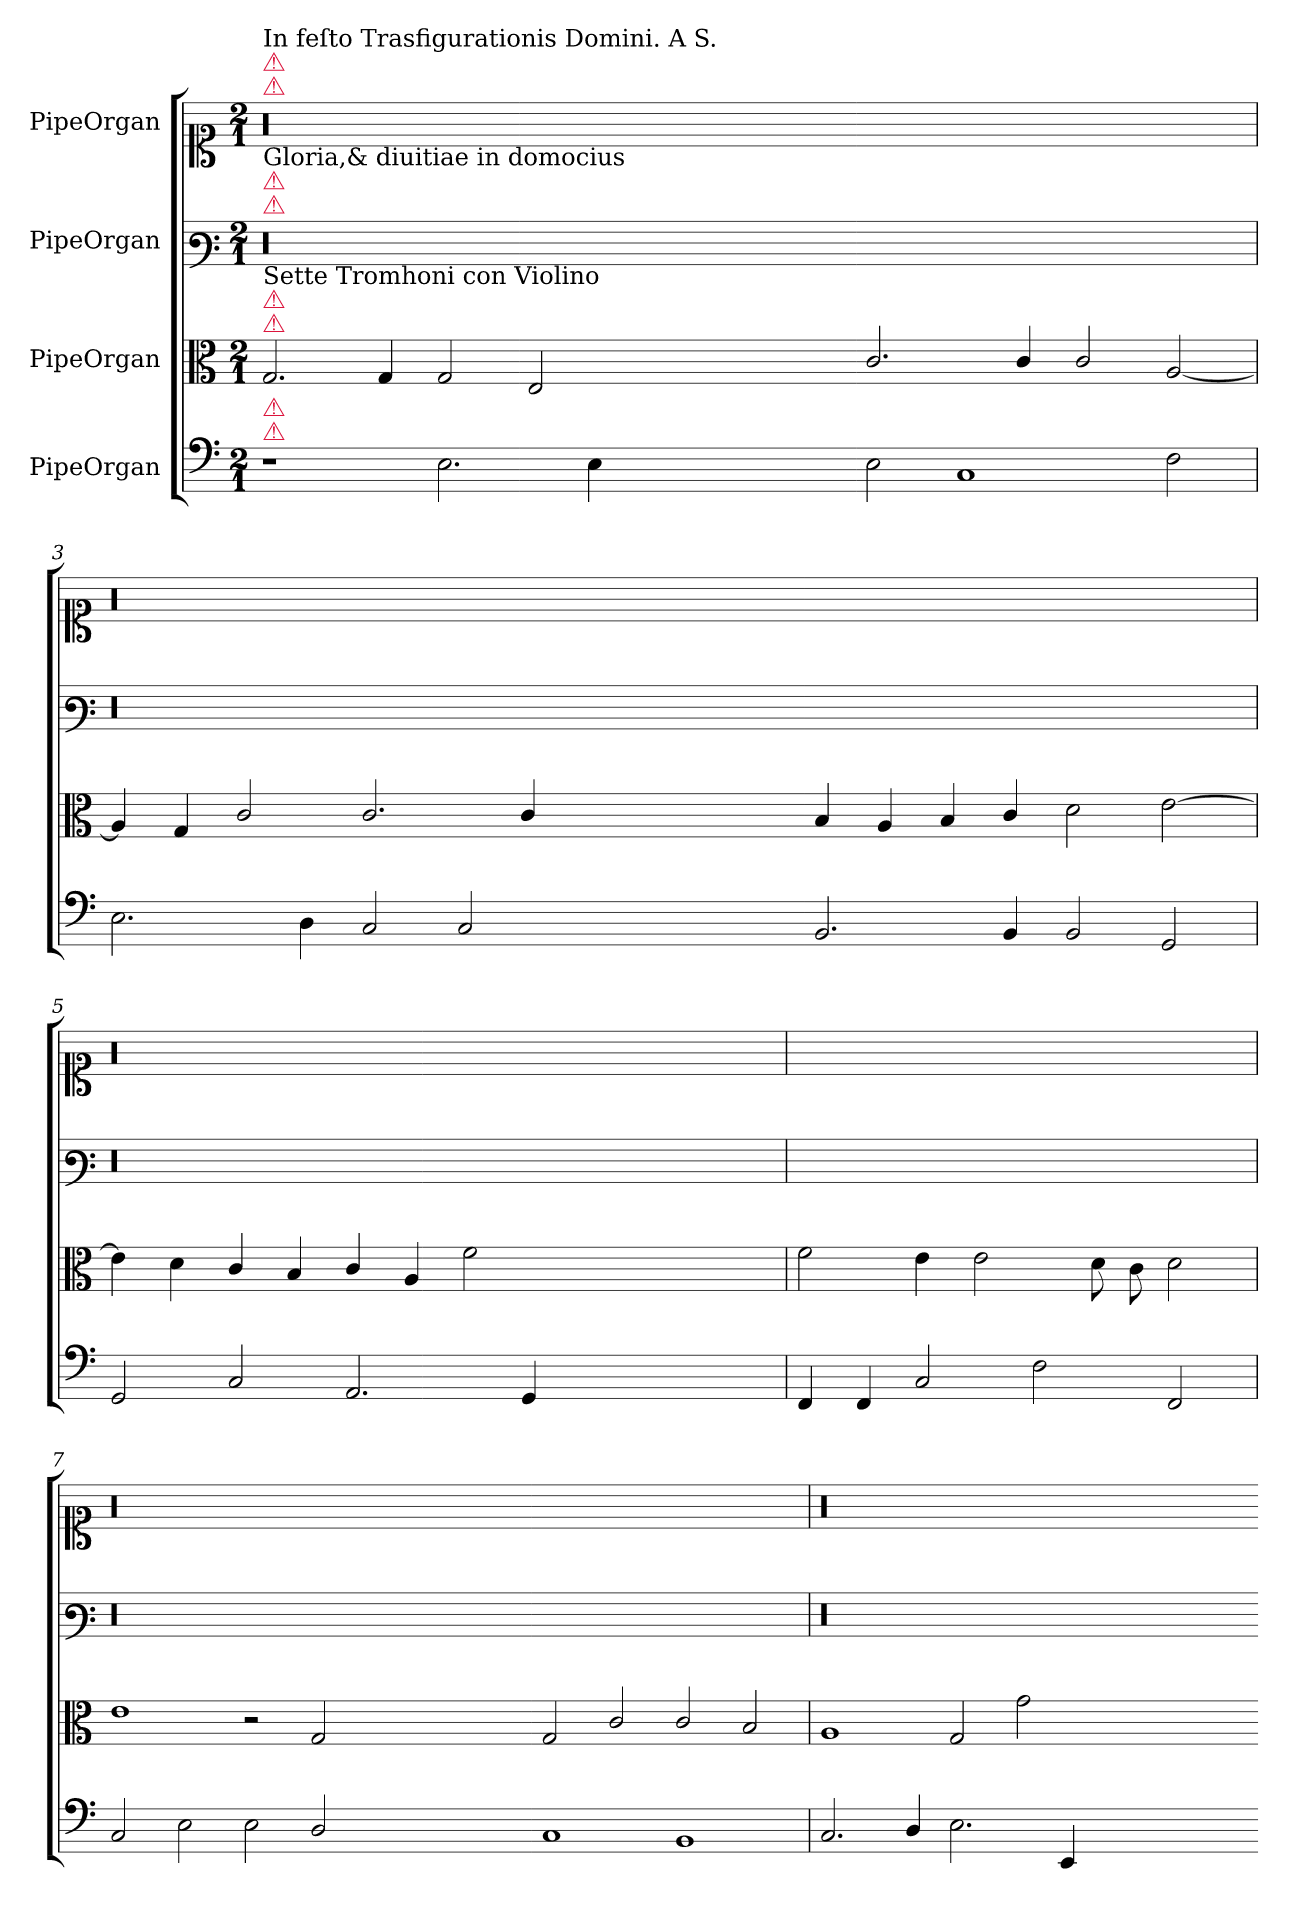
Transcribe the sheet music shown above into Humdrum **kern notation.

**kern	**kern	**kern	**kern
*part4	*part3	*part2	*part1
*staff4	*staff3	*staff2	*staff1
*I"PipeOrgan	*I"PipeOrgan	*I"PipeOrgan	*I"PipeOrgan
*clefF5	*clefC3	*clefF3	*clefC1
*k[]	*k[]	*k[]	*k[]
*E:phr	*E:phr	*E:phr	*E:phr
*M2/1	*M2/1	*M2/1	*M2/1
=1	=1	=1	=1
!	!	!	!LO:TX:a:color=crimson:t=⚠
!	!	!	!LO:TX:a:color=crimson:t=⚠
!	!	!	!LO:TX:a:t=In feſto Trasfigurationis Domini. A S.
!	!	!LO:TX:a:color=crimson:t=⚠	!
!	!	!LO:TX:a:color=crimson:t=⚠	!
!	!	!LO:TX:a:t=Gloria,& diuitiae in domocius	!
!	!LO:TX:a:color=crimson:t=⚠	!	!
!	!LO:TX:a:color=crimson:t=⚠	!	!
!	!LO:TX:a:t=Sette Tromhoni con Violino	!	!
!LO:TX:a:color=crimson:t=⚠	!	!	!
!LO:TX:a:color=crimson:t=⚠	!	!	!
1r	2.G/	00r	00r
.	4G/	.	.
2.C\	2G/	.	.
.	2E/	.	.
4C\	.	.	.
0ryy	0ryy	.	.
=2-	=2-	=2-	=2-
2C\	2.c/	0ryy	0ryy
1AA	.	.	.
.	4c/	.	.
.	2c/	.	.
2D\	[2A/	.	.
=3	=3	=3	=3
2.C\	4A!/]	00r	00r
.	4G/	.	.
.	2c/	.	.
4BB\	.	.	.
2AA/	2.c/	.	.
2AA/	.	.	.
.	4c/	.	.
0ryy	0ryy	.	.
=4-	=4-	=4-	=4-
2.GG/	4B/	0ryy	0ryy
.	4A/	.	.
.	4B/	.	.
4GG/	4c/	.	.
2GG/	2d\	.	.
2EE/	[2e\	.	.
=5	=5	=5	=5
2EE/	4e!\]	00r	00r
.	4d\	.	.
2AA/	4c/	.	.
.	4B/	.	.
2.FF/	4c/	.	.
.	4A/	.	.
.	2f\	.	.
4EE/	.	.	.
0ryy	0ryy	.	.
=6	=6	=6	=6
4DD/	2f\	0ryy	0ryy
4DD/	.	.	.
2AA/	4e\	.	.
.	2e\	.	.
2D\	.	.	.
.	8d\	.	.
.	8c\	.	.
2DD/	2d\	.	.
=7	=7	=7	=7
2AA/	1e	00r	00r
2C\	.	.	.
2C\	2r	.	.
2BB/	2G/	.	.
0ryy	0ryy	.	.
=8-	=8-	=8-	=8-
1AA	2G/	0ryy	0ryy
.	2c/	.	.
1GG	2c/	.	.
.	2B/	.	.
=9	=9	=9	=9
2.AA/	1A	00r	00r
4BB/	.	.	.
2.C\	2G/	.	.
.	2g\	.	.
4CC/	.	.	.
0ryy	0ryy	.	.
=-	=-	=-	=-
*-	*-	*-	*-
